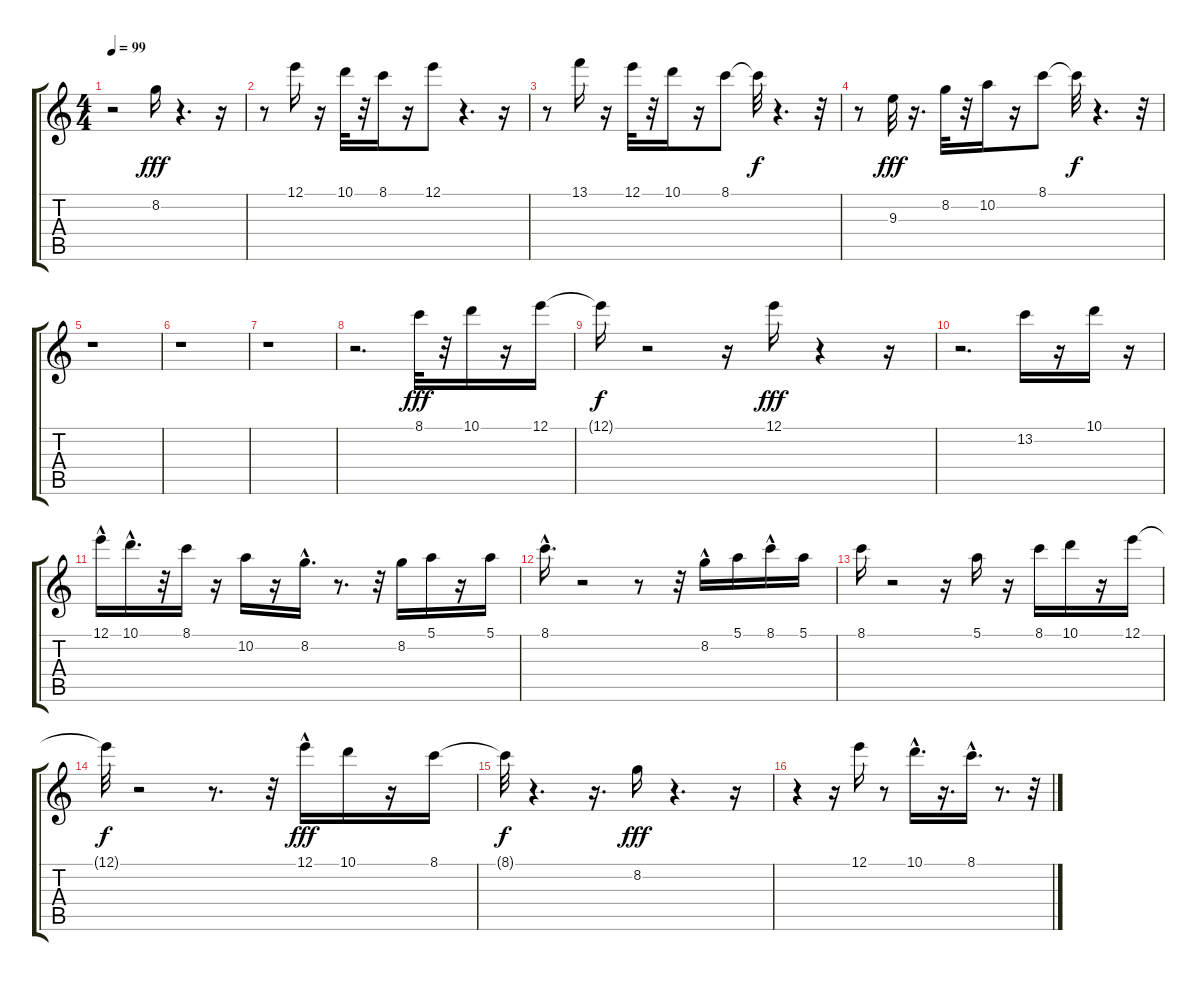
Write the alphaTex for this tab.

\track "" {instrument electricbassfinger}
\staff {score tabs}
\tuning (E4 B3 G3 D3 A2 E2) {hide}
\ts (4 4)
\tempo 99
\clef g2
\ks c
r.2{dy fff} 8.2.16 r.4{d} r.16 |
r.8 12.1.16 r.16 10.1.32 r.32 8.1.16 r.16 12.1.8 r.4{d} r.16 |
r.8 13.1.16 r.16 12.1.32 r.32 10.1.16 r.16 8.1.8 8.1{t}.32{dy f} r.4{d} r.32 |
r.8 9.3.32{dy fff} r.16{d} 8.2.32 r.32 10.2.16 r.16 8.1.8 8.1{t}.32{dy f} r.4{d} r.32 |
r.1 |
r.1 |
r.1 |
r.2{d} 8.1.32{dy fff} r.32 10.1.16 r.16 12.1.16 |
12.1{t}.16{dy f} r.2 r.16 12.1.16{dy fff} r.4 r.16 |
r.2{d} 13.2.16 r.16 10.1.16 r.16 |
12.1{hac}.16 10.1{hac}.16{d} r.32 8.1.16 r.16 10.2.16 r.16 8.2{hac}.16{d} r.8{d} r.32 8.2.16 5.1.16 r.16 5.1.16 |
8.1{hac}.16{d} r.2 r.8 r.32 8.2{hac}.16 5.1.16 8.1{hac}.16 5.1.16 |
8.1.16 r.2 r.16 5.1.16 r.16 8.1.16 10.1.16 r.16 12.1.16 |
12.1{t}.32{dy f} r.2 r.8{d} r.32 12.1{hac}.16{dy fff} 10.1.16 r.16 8.1.16 |
8.1{t}.32{dy f} r.4{d} r.16{d} 8.2.16{dy fff} r.4{d} r.16 |
r.4 r.16 12.1.16 r.8 10.1{hac}.16{d} r.16{d} 8.1{hac}.16{d} r.8{d} r.32
